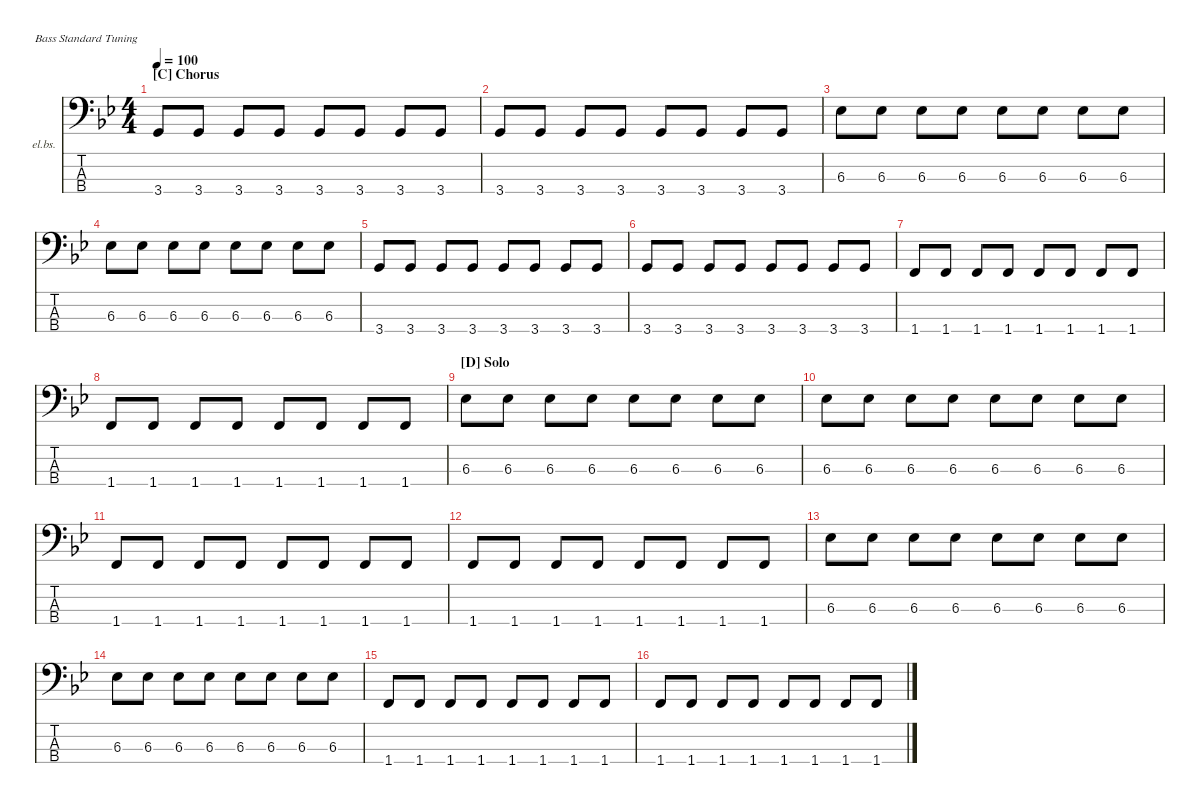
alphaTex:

\defaultSystemsLayout 4
\hideDynamics
\bracketExtendMode nobrackets
\firstSystemTrackNameOrientation horizontal
\otherSystemsTrackNameOrientation horizontal
\track ("Bass" "el.bs.") {instrument electricbassfinger}
\staff {score tabs}
\tuning (G2 D2 A1 E1)
\ts (4 4)
\section ("C" "Chorus")
\tempo 100
\clef f4
\ks gminor
3.4.8{dy mf} 3.4.8 3.4.8 3.4.8 3.4.8 3.4.8 3.4.8 3.4.8 |
3.4.8 3.4.8 3.4.8 3.4.8 3.4.8 3.4.8 3.4.8 3.4.8 |
6.3.8 6.3.8 6.3.8 6.3.8 6.3.8 6.3.8 6.3.8 6.3.8 |
6.3.8 6.3.8 6.3.8 6.3.8 6.3.8 6.3.8 6.3.8 6.3.8 |
3.4.8 3.4.8 3.4.8 3.4.8 3.4.8 3.4.8 3.4.8 3.4.8 |
3.4.8 3.4.8 3.4.8 3.4.8 3.4.8 3.4.8 3.4.8 3.4.8 |
1.4.8 1.4.8 1.4.8 1.4.8 1.4.8 1.4.8 1.4.8 1.4.8 |
1.4.8 1.4.8 1.4.8 1.4.8 1.4.8 1.4.8 1.4.8 1.4.8 |
\section ("D" "Solo")
6.3.8 6.3.8 6.3.8 6.3.8 6.3.8 6.3.8 6.3.8 6.3.8 |
6.3.8 6.3.8 6.3.8 6.3.8 6.3.8 6.3.8 6.3.8 6.3.8 |
1.4.8 1.4.8 1.4.8 1.4.8 1.4.8 1.4.8 1.4.8 1.4.8 |
1.4.8 1.4.8 1.4.8 1.4.8 1.4.8 1.4.8 1.4.8 1.4.8 |
6.3.8 6.3.8 6.3.8 6.3.8 6.3.8 6.3.8 6.3.8 6.3.8 |
6.3.8 6.3.8 6.3.8 6.3.8 6.3.8 6.3.8 6.3.8 6.3.8 |
1.4.8 1.4.8 1.4.8 1.4.8 1.4.8 1.4.8 1.4.8 1.4.8 |
1.4.8 1.4.8 1.4.8 1.4.8 1.4.8 1.4.8 1.4.8 1.4.8
